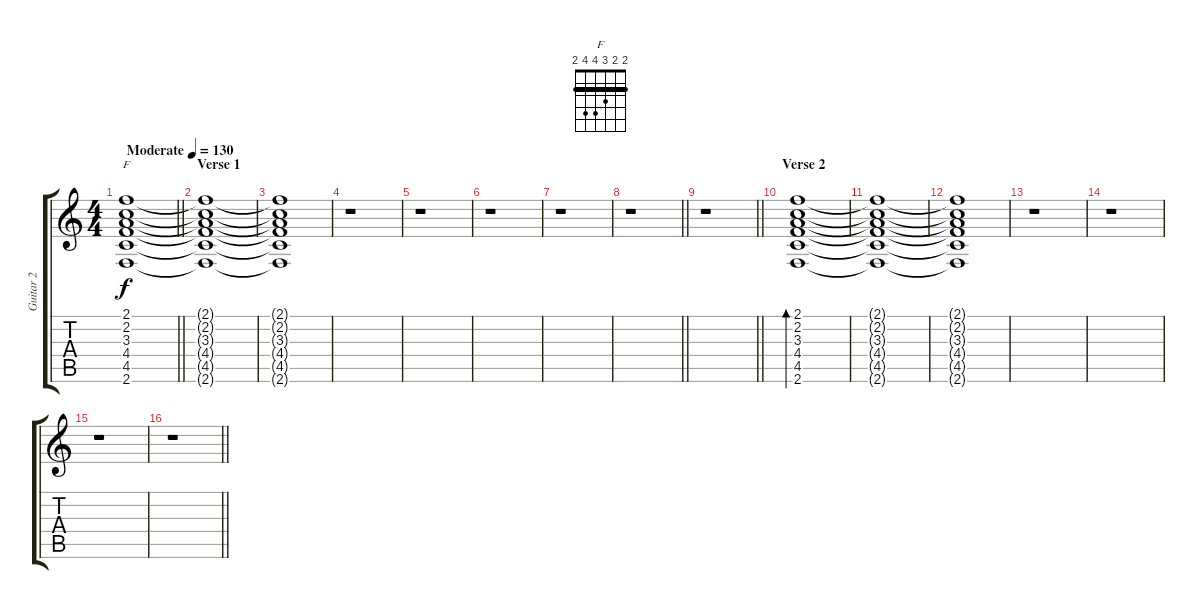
\track ("Guitar 2" "Guitar 2") {instrument distortionguitar}
\staff {score tabs}
\tuning (Eb4 Bb3 Gb3 Db3 Ab2 Eb2) {hide}
\chord ("F" 2 2 3 4 4 2) {barre 2}
\ts (4 4)
\tempo (130 "Moderate")
\clef g2
\barLineRight lightlight
\ks c
(2.1 2.2 3.3 4.4 4.5 2.6).1{ch "F" dy f volume 14 instrument distortionguitar} |
\section ("" "Verse 1")
(2.1{t} 2.2{t} 3.3{t} 4.4{t} 4.5{t} 2.6{t}).1{volume 5} |
(2.1{t} 2.2{t} 3.3{t} 4.4{t} 4.5{t} 2.6{t}).1 |
r.1{volume 8} |
r.1 |
r.1 |
r.1 |
\barLineRight lightlight
r.1 |
\barLineRight lightlight
r.1 |
\section ("" "Verse 2")
(2.1 2.2 3.3 4.4 4.5 2.6).1{bd 240} |
(2.1{t} 2.2{t} 3.3{t} 4.4{t} 4.5{t} 2.6{t}).1 |
(2.1{t} 2.2{t} 3.3{t} 4.4{t} 4.5{t} 2.6{t}).1 |
r.1 |
r.1 |
r.1 |
\barLineRight lightlight
r.1
